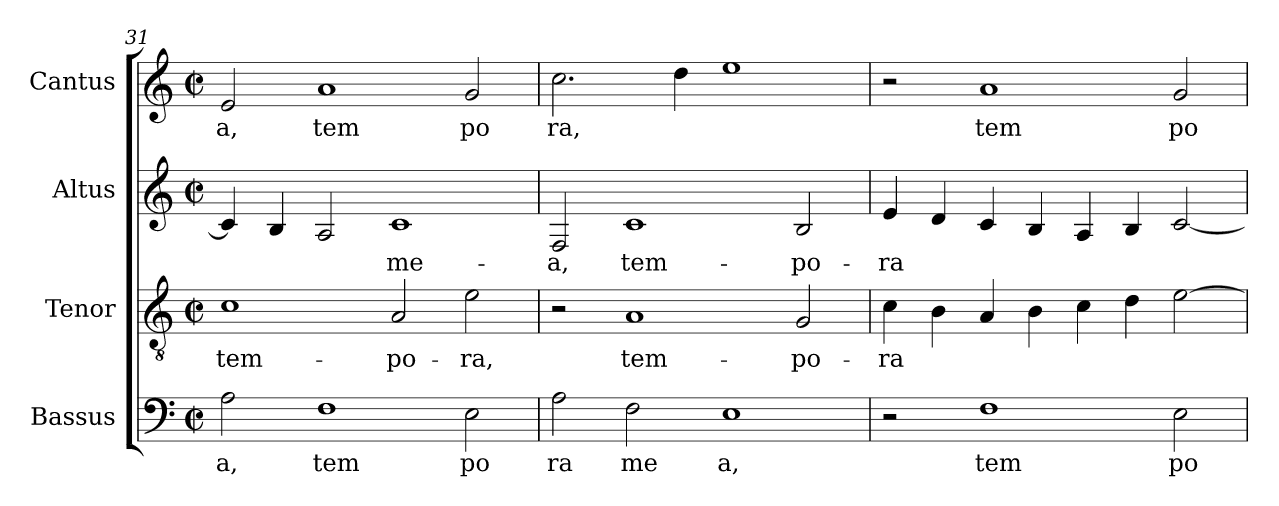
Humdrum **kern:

**kern	**text	**kern	**text	**kern	**text	**kern	**text
*part4	*part4	*part3	*part3	*part2	*part2	*part1	*part1
*staff4	*staff4	*staff3	*staff3	*staff2	*staff2	*staff1	*staff1
*I"Bassus	*	*I"Tenor	*	*I"Altus	*	*I"Cantus	*
*clefF4	*	*clefGv2	*	*clefG2	*	*clefG2	*
*k[]	*	*k[]	*	*k[]	*	*k[]	*
*C:	*	*C:	*	*C:	*	*C:	*
*M2/2	*	*M2/2	*	*M2/2	*	*M2/2	*
*met(c|)	*	*met(c|)	*	*met(c|)	*	*met(c|)	*
=31	=31	=31	=31	=31	=31	=31	=31
!	!LO:LY:b:cj	!	!LO:LY:b:cj	!	!LO:LY:b:cj	!	!LO:LY:b:cj
2A\	a,	1c	tem-	4c/]	.	2e/	a,
!	!	!	!	!	!LO:LY:b:cj	!	!
.	.	.	.	4B/	.	.	.
!	!LO:LY:b:cj	!	!	!	!LO:LY:b:cj	!	!LO:LY:b:cj
1F	tem	.	.	2A/	.	1a	tem
!	!	!	!LO:LY:b:cj	!	!LO:LY:b:cj	!	!
.	.	2A/	-po-	1c	me-	.	.
!	!LO:LY:b:cj	!	!LO:LY:b:cj	!	!	!	!LO:LY:b:cj
2E\	po	2e\	-ra,	.	.	2g/	po
=32	=32	=32	=32	=32	=32	=32	=32
!	!LO:LY:b:cj	!	!	!	!LO:LY:b:cj	!	!LO:LY:b:cj
2A\	ra	2r	.	2F/	-a,	2.cc\	ra,
!	!LO:LY:b:cj	!	!LO:LY:b:cj	!	!LO:LY:b:cj	!	!
2F\	me	1A	tem-	1c	tem-	.	.
!	!	!	!	!	!	!	!LO:LY:b:cj
.	.	.	.	.	.	4dd\	.
!	!LO:LY:b:cj	!	!	!	!	!	!LO:LY:b:cj
1E	a,	.	.	.	.	1ee	.
!	!	!	!LO:LY:b:cj	!	!LO:LY:b:cj	!	!
.	.	2G/	-po-	2B/	-po-	.	.
=33	=33	=33	=33	=33	=33	=33	=33
!	!	!	!LO:LY:b:cj	!	!LO:LY:b:cj	!	!
2r	.	4c\	-ra	4e/	-ra	2r	.
!	!	!	!LO:LY:b:cj	!	!LO:LY:b:cj	!	!
.	.	4B\	.	4d/	.	.	.
!	!LO:LY:b:cj	!	!LO:LY:b:cj	!	!LO:LY:b:cj	!	!LO:LY:b:cj
1F	tem	4A/	.	4c/	.	1a	tem
!	!	!	!LO:LY:b:cj	!	!LO:LY:b:cj	!	!
.	.	4B\	.	4B/	.	.	.
!	!	!	!LO:LY:b:cj	!	!LO:LY:b:cj	!	!
.	.	4c\	.	4A/	.	.	.
!	!	!	!LO:LY:b:cj	!	!LO:LY:b:cj	!	!
.	.	4d\	.	4B/	.	.	.
!	!LO:LY:b:cj	!	!LO:LY:b:cj	!	!LO:LY:b:cj	!	!LO:LY:b:cj
2E\	po	[<2e\	.	[<2c/	.	2g/	po
=	=	=	=	=	=	=	=
*-	*-	*-	*-	*-	*-	*-	*-
